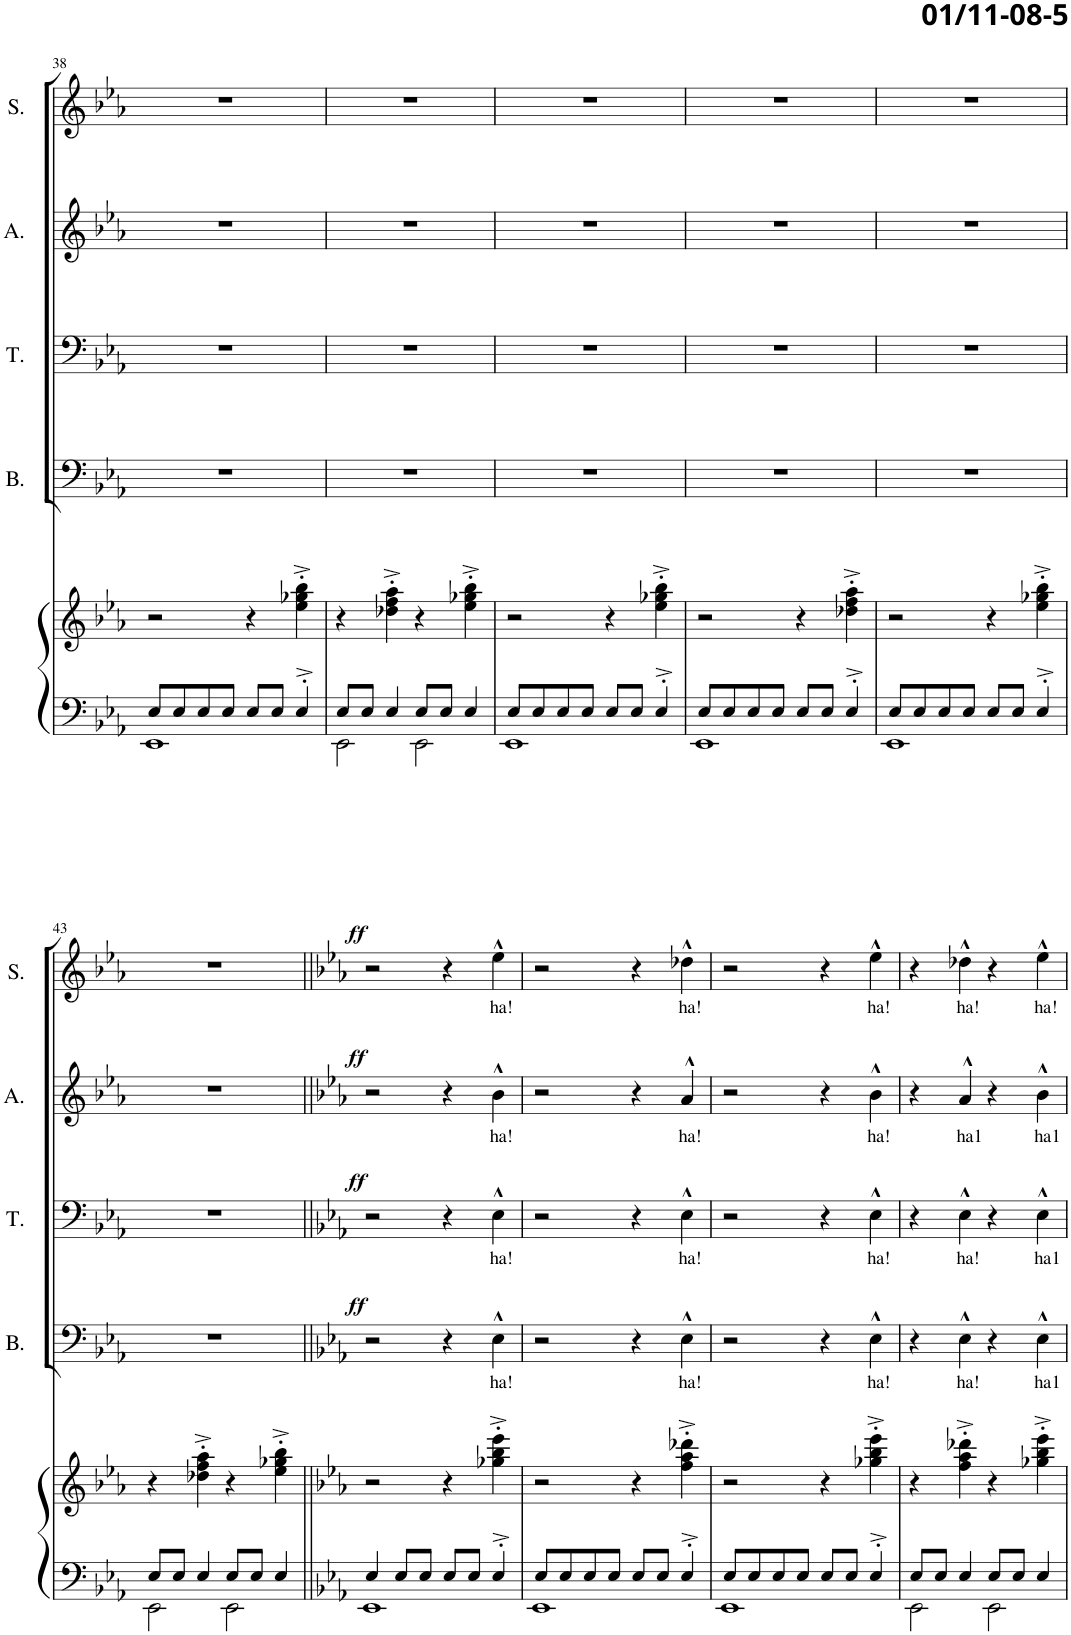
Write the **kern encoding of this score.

**kern	**kern	**kern	**text	**dynam	**kern	**text	**dynam	**kern	**text	**dynam	**kern	**text	**dynam
*part5	*part5	*part4	*part4	*part4	*part3	*part3	*part3	*part2	*part2	*part2	*part1	*part1	*part1
*staff6	*staff5	*staff4	*staff4	*staff4	*staff3	*staff3	*staff3	*staff2	*staff2	*staff2	*staff1	*staff1	*staff1
*I"Piano	*	*I"Bariton	*	*	*I"Tenor	*	*	*I"Alt	*	*	*I"Sopraan	*	*
*I'Pno	*	*I'B.	*	*	*I'T.	*	*	*I'A.	*	*	*I'S.	*	*
!!LO:PB:g=z
*clefF4	*clefG2	*clefF4	*	*	*clefF4	*	*	*clefG2	*	*	*clefG2	*	*
*k[b-e-a-]	*k[b-e-a-]	*k[b-e-a-]	*	*	*k[b-e-a-]	*	*	*k[b-e-a-]	*	*	*k[b-e-a-]	*	*
*M4/4	*M4/4	*M4/4	*	*	*M4/4	*	*	*M4/4	*	*	*M4/4	*	*
=38	=38	=38	=38	=38	=38	=38	=38	=38	=38	=38	=38	=38	=38
*^	*	*	*	*	*	*	*	*	*	*	*	*	*
8E-/L	1EE-	2r	1r	.	.	1r	.	.	1r	.	.	1r	.	.
8E-/	.	.	.	.	.	.	.	.	.	.	.	.	.	.
8E-/	.	.	.	.	.	.	.	.	.	.	.	.	.	.
8E-/J	.	.	.	.	.	.	.	.	.	.	.	.	.	.
8E-/L	.	4r	.	.	.	.	.	.	.	.	.	.	.	.
8E-/J	.	.	.	.	.	.	.	.	.	.	.	.	.	.
4E-'^/	.	4ee-\'^ 4gg-X\'^ 4bb-\'^	.	.	.	.	.	.	.	.	.	.	.	.
=39	=39	=39	=39	=39	=39	=39	=39	=39	=39	=39	=39	=39	=39	=39
8E-/L	2EE-\	4r	1r	.	.	1r	.	.	1r	.	.	1r	.	.
8E-/J	.	.	.	.	.	.	.	.	.	.	.	.	.	.
4E-/	.	4dd-X\'^ 4ff\'^ 4aa-\'^	.	.	.	.	.	.	.	.	.	.	.	.
8E-/L	2EE-\	4r	.	.	.	.	.	.	.	.	.	.	.	.
8E-/J	.	.	.	.	.	.	.	.	.	.	.	.	.	.
4E-/	.	4ee-\'^ 4gg-X\'^ 4bb-\'^	.	.	.	.	.	.	.	.	.	.	.	.
=40	=40	=40	=40	=40	=40	=40	=40	=40	=40	=40	=40	=40	=40	=40
8E-/L	1EE-	2r	1r	.	.	1r	.	.	1r	.	.	1r	.	.
8E-/	.	.	.	.	.	.	.	.	.	.	.	.	.	.
8E-/	.	.	.	.	.	.	.	.	.	.	.	.	.	.
8E-/J	.	.	.	.	.	.	.	.	.	.	.	.	.	.
8E-/L	.	4r	.	.	.	.	.	.	.	.	.	.	.	.
8E-/J	.	.	.	.	.	.	.	.	.	.	.	.	.	.
4E-'^/	.	4ee-\'^ 4gg-X\'^ 4bb-\'^	.	.	.	.	.	.	.	.	.	.	.	.
=41	=41	=41	=41	=41	=41	=41	=41	=41	=41	=41	=41	=41	=41	=41
8E-/L	1EE-	2r	1r	.	.	1r	.	.	1r	.	.	1r	.	.
8E-/	.	.	.	.	.	.	.	.	.	.	.	.	.	.
8E-/	.	.	.	.	.	.	.	.	.	.	.	.	.	.
8E-/J	.	.	.	.	.	.	.	.	.	.	.	.	.	.
8E-/L	.	4r	.	.	.	.	.	.	.	.	.	.	.	.
8E-/J	.	.	.	.	.	.	.	.	.	.	.	.	.	.
4E-'^/	.	4dd-X\'^ 4ff\'^ 4aa-\'^	.	.	.	.	.	.	.	.	.	.	.	.
=42	=42	=42	=42	=42	=42	=42	=42	=42	=42	=42	=42	=42	=42	=42
8E-/L	1EE-	2r	1r	.	.	1r	.	.	1r	.	.	1r	.	.
8E-/	.	.	.	.	.	.	.	.	.	.	.	.	.	.
8E-/	.	.	.	.	.	.	.	.	.	.	.	.	.	.
8E-/J	.	.	.	.	.	.	.	.	.	.	.	.	.	.
8E-/L	.	4r	.	.	.	.	.	.	.	.	.	.	.	.
8E-/J	.	.	.	.	.	.	.	.	.	.	.	.	.	.
4E-'^/	.	4ee-\'^ 4gg-X\'^ 4bb-\'^	.	.	.	.	.	.	.	.	.	.	.	.
!!LO:LB:g=z
=43	=43	=43	=43	=43	=43	=43	=43	=43	=43	=43	=43	=43	=43	=43
8E-/L	2EE-\	4r	1r	.	.	1r	.	.	1r	.	.	1r	.	.
8E-/J	.	.	.	.	.	.	.	.	.	.	.	.	.	.
4E-/	.	4dd-X\'^ 4ff\'^ 4aa-\'^	.	.	.	.	.	.	.	.	.	.	.	.
8E-/L	2EE-\	4r	.	.	.	.	.	.	.	.	.	.	.	.
8E-/J	.	.	.	.	.	.	.	.	.	.	.	.	.	.
4E-/	.	4ee-\'^ 4gg-X\'^ 4bb-\'^	.	.	.	.	.	.	.	.	.	.	.	.
=44||	=44||	=44||	=44||	=44||	=44||	=44||	=44||	=44||	=44||	=44||	=44||	=44||	=44||	=44||
*k[b-e-a-]	*	*k[b-e-a-]	*k[b-e-a-]	*	*	*k[b-e-a-]	*	*	*k[b-e-a-]	*	*	*k[b-e-a-]	*	*
!	!	!	!	!	!LO:DY:a	!	!	!LO:DY:a	!	!	!LO:DY:a	!	!	!LO:DY:a
4E-/	1EE-	2r	2r	.	ff	2r	.	ff	2r	.	ff	2r	.	ff
8E-/L	.	.	.	.	.	.	.	.	.	.	.	.	.	.
8E-/J	.	.	.	.	.	.	.	.	.	.	.	.	.	.
8E-/L	.	4r	4r	.	.	4r	.	.	4r	.	.	4r	.	.
8E-/J	.	.	.	.	.	.	.	.	.	.	.	.	.	.
!	!	!	!	!LO:LY:b	!	!	!LO:LY:b	!	!	!LO:LY:b	!	!	!LO:LY:b	!
4E-'^/	.	4gg-X\'^ 4bb-\'^ 4eee-\'^	4E-^^\	ha!	.	4E-^^\	ha!	.	4b-^^\	ha!	.	4ee-^^\	ha!	.
=45	=45	=45	=45	=45	=45	=45	=45	=45	=45	=45	=45	=45	=45	=45
8E-/L	1EE-	2r	2r	.	.	2r	.	.	2r	.	.	2r	.	.
8E-/	.	.	.	.	.	.	.	.	.	.	.	.	.	.
8E-/	.	.	.	.	.	.	.	.	.	.	.	.	.	.
8E-/J	.	.	.	.	.	.	.	.	.	.	.	.	.	.
8E-/L	.	4r	4r	.	.	4r	.	.	4r	.	.	4r	.	.
8E-/J	.	.	.	.	.	.	.	.	.	.	.	.	.	.
!	!	!	!	!LO:LY:b	!	!	!LO:LY:b	!	!	!LO:LY:b	!	!	!LO:LY:b	!
4E-'^/	.	4ff\'^ 4aa-\'^ 4ddd-X\'^	4E-^^\	ha!	.	4E-^^\	ha!	.	4a-^^/	ha!	.	4dd-X^^\	ha!	.
=46	=46	=46	=46	=46	=46	=46	=46	=46	=46	=46	=46	=46	=46	=46
8E-/L	1EE-	2r	2r	.	.	2r	.	.	2r	.	.	2r	.	.
8E-/	.	.	.	.	.	.	.	.	.	.	.	.	.	.
8E-/	.	.	.	.	.	.	.	.	.	.	.	.	.	.
8E-/J	.	.	.	.	.	.	.	.	.	.	.	.	.	.
8E-/L	.	4r	4r	.	.	4r	.	.	4r	.	.	4r	.	.
8E-/J	.	.	.	.	.	.	.	.	.	.	.	.	.	.
!	!	!	!	!LO:LY:b	!	!	!LO:LY:b	!	!	!LO:LY:b	!	!	!LO:LY:b	!
4E-'^/	.	4gg-X\'^ 4bb-\'^ 4eee-\'^	4E-^^\	ha!	.	4E-^^\	ha!	.	4b-^^\	ha!	.	4ee-^^\	ha!	.
=47	=47	=47	=47	=47	=47	=47	=47	=47	=47	=47	=47	=47	=47	=47
8E-/L	2EE-\	4r	4r	.	.	4r	.	.	4r	.	.	4r	.	.
8E-/J	.	.	.	.	.	.	.	.	.	.	.	.	.	.
!	!	!	!	!LO:LY:b	!	!	!LO:LY:b	!	!	!LO:LY:b	!	!	!LO:LY:b	!
4E-/	.	4ff\'^ 4aa-\'^ 4ddd-X\'^	4E-^^\	ha!	.	4E-^^\	ha!	.	4a-^^/	ha1	.	4dd-X^^\	ha!	.
8E-/L	2EE-\	4r	4r	.	.	4r	.	.	4r	.	.	4r	.	.
8E-/J	.	.	.	.	.	.	.	.	.	.	.	.	.	.
!	!	!	!	!LO:LY:b	!	!	!LO:LY:b	!	!	!LO:LY:b	!	!	!LO:LY:b	!
4E-/	.	4gg-X\'^ 4bb-\'^ 4eee-\'^	4E-^^\	ha1	.	4E-^^\	ha1	.	4b-^^\	ha1	.	4ee-^^\	ha!	.
*v	*v	*	*	*	*	*	*	*	*	*	*	*	*	*
=	=	=	=	=	=	=	=	=	=	=	=	=	=
*-	*-	*-	*-	*-	*-	*-	*-	*-	*-	*-	*-	*-	*-
